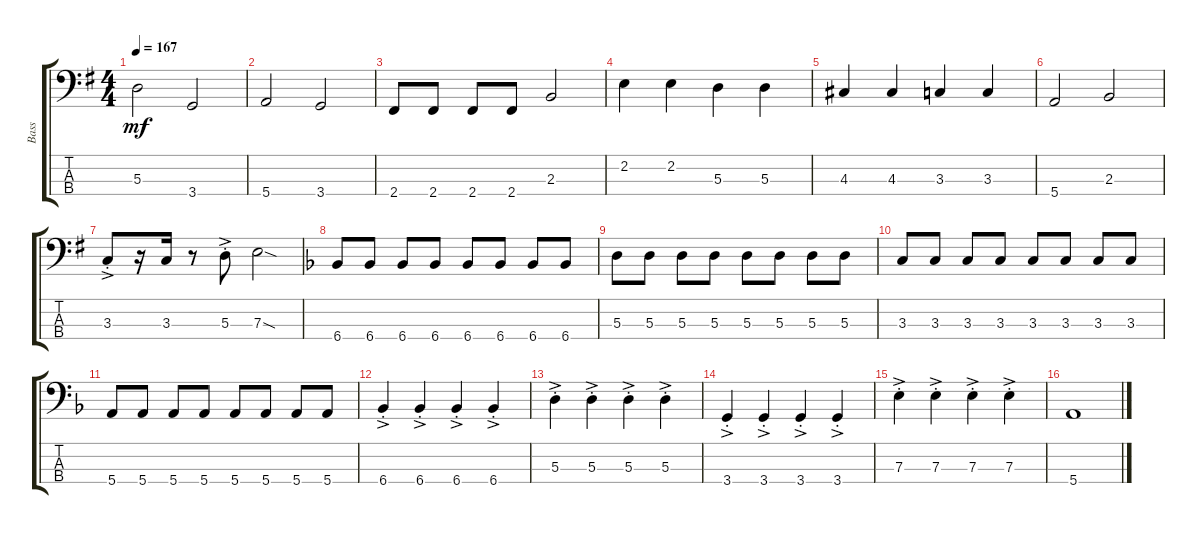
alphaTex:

\track ("Bass" "Bass") {instrument electricbassfinger}
\staff {score tabs}
\tuning (G2 D2 A1 E1) {hide}
\ts (4 4)
\tempo 167
\clef f4
\ks eminor
5.3.2{dy mf} 3.4.2 |
5.4.2 3.4.2 |
2.4.8 2.4.8 2.4.8 2.4.8 2.3.2 |
2.2.4 2.2.4 5.3.4 5.3.4 |
4.3.4 4.3.4 3.3.4 3.3.4 |
5.4.2 2.3.2 |
3.3{ac st}.8 r.16 3.3.16 r.8 5.3{ac st}.8 7.3{sod}.2 |
\ks dminor
6.4.8 6.4.8 6.4.8 6.4.8 6.4.8 6.4.8 6.4.8 6.4.8 |
5.3.8 5.3.8 5.3.8 5.3.8 5.3.8 5.3.8 5.3.8 5.3.8 |
3.3.8 3.3.8 3.3.8 3.3.8 3.3.8 3.3.8 3.3.8 3.3.8 |
5.4.8 5.4.8 5.4.8 5.4.8 5.4.8 5.4.8 5.4.8 5.4.8 |
6.4{ac st}.4 6.4{ac st}.4 6.4{ac st}.4 6.4{ac st}.4 |
5.3{ac st}.4 5.3{ac st}.4 5.3{ac st}.4 5.3{ac st}.4 |
3.4{ac st}.4 3.4{ac st}.4 3.4{ac st}.4 3.4{ac st}.4 |
7.3{ac st}.4 7.3{ac st}.4 7.3{ac st}.4 7.3{ac st}.4 |
5.4.1
